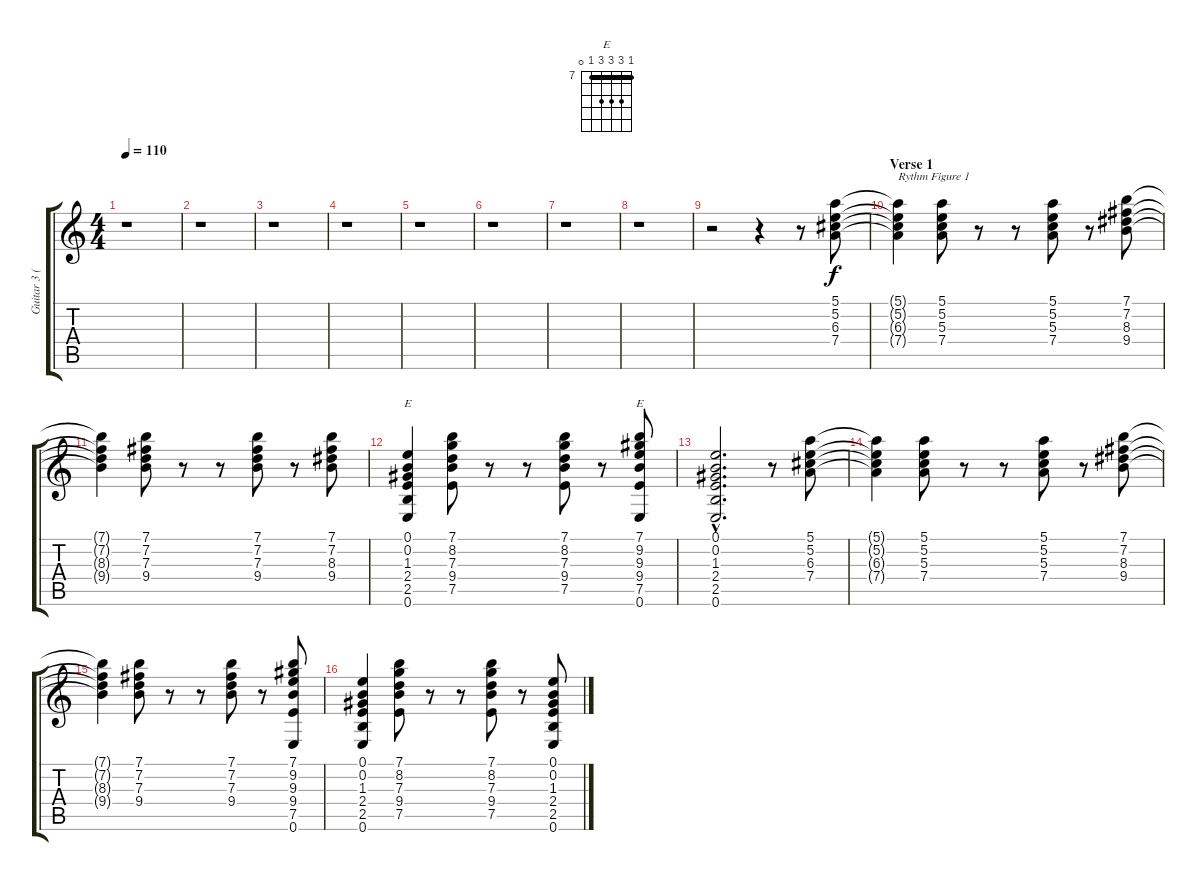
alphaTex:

\track ("Guitar 3 (Rythm Chord Strum)" "Guitar 3 (") {instrument distortionguitar}
\staff {score tabs}
\tuning (E4 B3 G3 D3 A2 E2) {hide}
\chord ("E" 0 0 1 2 2 0)
\chord ("E" 7 9 9 9 7 0) {firstfret 7 barre 7}
\ts (4 4)
\tempo 110
\clef g2
\ks c
r.1{dy f instrument distortionguitar} |
r.1 |
r.1 |
r.1 |
r.1 |
r.1 |
r.1 |
r.1 |
r.2 r.4 r.8 (5.1 5.2 6.3 7.4).8 |
\section ("" "Verse 1")
(5.1{t} 5.2{t} 6.3{t} 7.4{t}).4{txt "Rythm Figure 1"} (5.1 5.2 5.3 7.4).8 r.8 r.8 (5.1 5.2 5.3 7.4).8 r.8 (7.1 7.2 8.3 9.4).8 |
(7.1{t} 7.2{t} 8.3{t} 9.4{t}).4 (7.1 7.2 7.3 9.4).8 r.8 r.8 (7.1 7.2 7.3 9.4).8 r.8 (7.1 7.2 8.3 9.4).8 |
(0.1 0.2 1.3 2.4 2.5 0.6).4{ch "E"} (7.1 8.2 7.3 9.4 7.5).8 r.8 r.8 (7.1 8.2 7.3 9.4 7.5).8 r.8 (7.1 9.2 9.3 9.4 7.5 0.6).8{ch "E"} |
(0.1{hac} 0.2{hac} 1.3{hac} 2.4{hac} 2.5{hac} 0.6{hac}).2{d} r.8 (5.1 5.2 6.3 7.4).8 |
(5.1{t} 5.2{t} 6.3{t} 7.4{t}).4 (5.1 5.2 5.3 7.4).8 r.8 r.8 (5.1 5.2 5.3 7.4).8 r.8 (7.1 7.2 8.3 9.4).8 |
(7.1{t} 7.2{t} 8.3{t} 9.4{t}).4 (7.1 7.2 7.3 9.4).8 r.8 r.8 (7.1 7.2 7.3 9.4).8 r.8 (7.1 9.2 9.3 9.4 7.5 0.6).8 |
(0.1 0.2 1.3 2.4 2.5 0.6).4 (7.1 8.2 7.3 9.4 7.5).8 r.8 r.8 (7.1 8.2 7.3 9.4 7.5).8 r.8 (0.1 0.2 1.3 2.4 2.5 0.6).8
